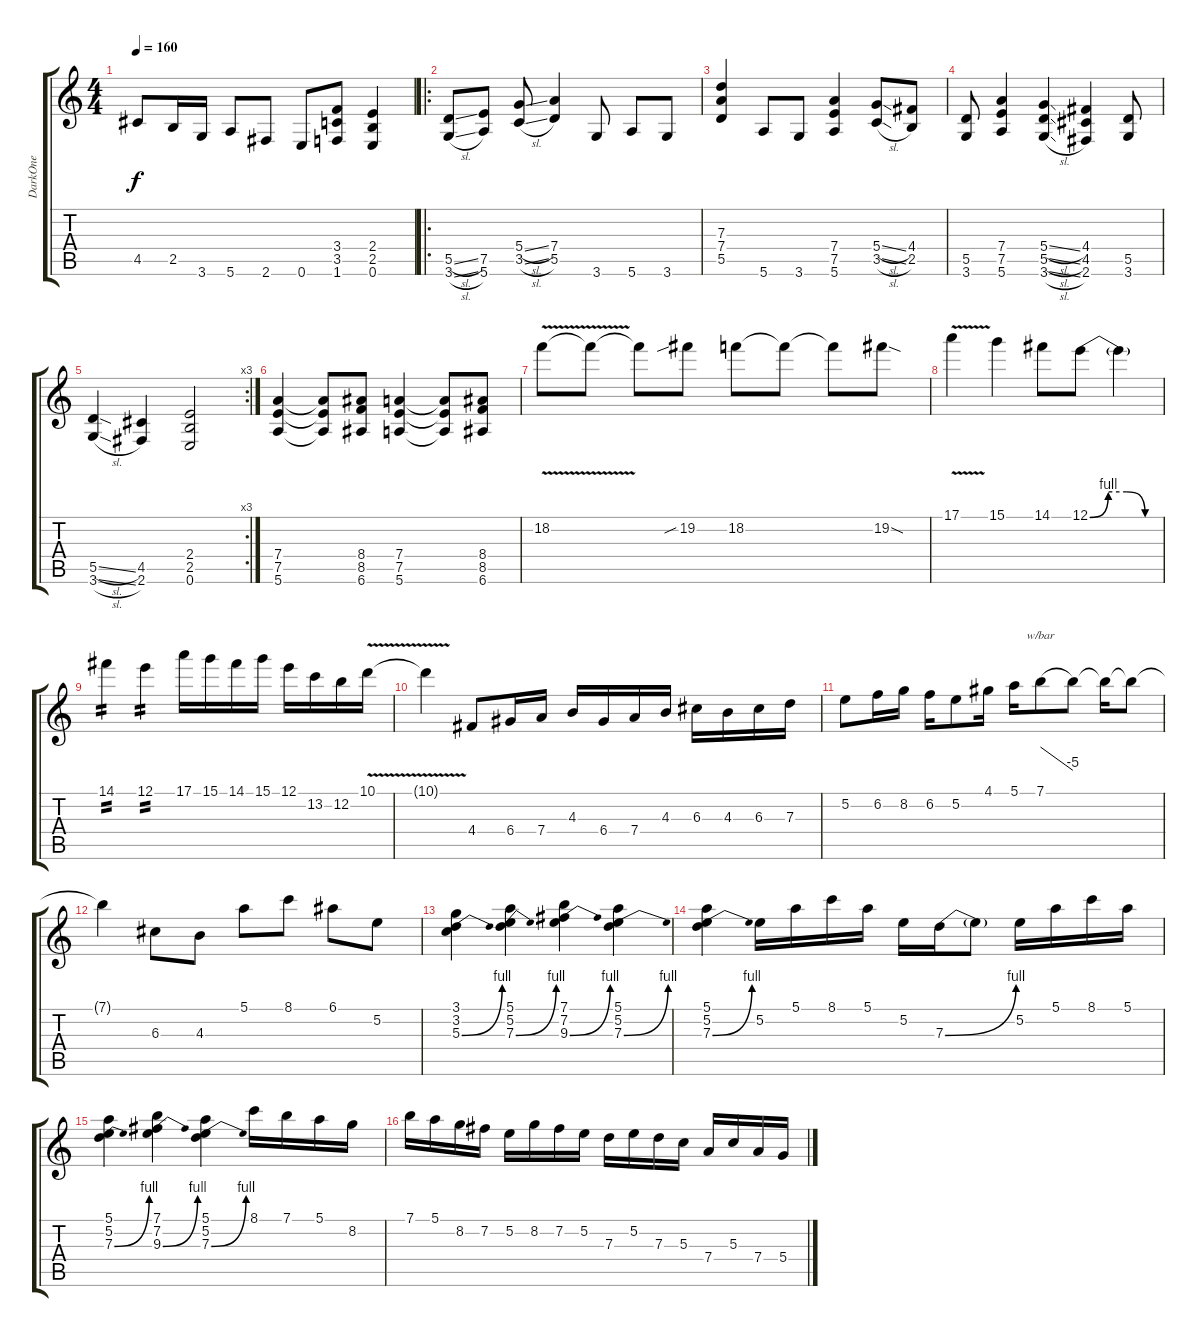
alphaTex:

\track ("DarkOne" "DarkOne") {instrument distortionguitar}
\staff {score tabs}
\tuning (E4 B3 G3 D3 A2 E2) {hide}
\ts (4 4)
\tempo 160
\clef g2
\ks c
4.5.8{dy f} 2.5.16 3.6.16 5.6.8 2.6.8 0.6.8 (3.4 3.5 1.6).8 (2.4 2.5 0.6).4 |
\ro
(5.5{sl} 3.6{sl}).8 (7.5 5.6).8 (5.4{sl} 3.5{sl}).8 (7.4 5.5).4 3.6.8 5.6.8 3.6.8 |
(7.3 7.4 5.5).4 5.6.8 3.6.8 (7.4 7.5 5.6).4 (5.4{sl} 3.5{sl}).8 (4.4 2.5).8 |
(5.5 3.6).8 (7.4 7.5 5.6).4 (5.4{sl} 5.5{sl} 3.6{sl}).4 (4.4 4.5 2.6).4 (5.5 3.6).8 |
\rc 3
(5.5{sl} 3.6{sl}).4 (4.5 2.6).4 (2.4 2.5 0.6).2 |
(7.4 7.5 5.6).4 (7.4{t} 7.5{t} 5.6{t}).8 (8.4 8.5 6.6).8 (7.4 7.5 5.6).4 (7.4{t} 7.5{t} 5.6{t}).8 (8.4 8.5 6.6).8 |
18.2{v}.8 18.2{t}.8 18.2{t}.8 19.2{sib}.8 18.2.8 18.2{t}.8 18.2{t}.8 19.2{sod}.8 |
17.1{v}.4 15.1.4 14.1.8 12.1{be (custom 0 0 15 4 30 4 45 0 60 0)}.8 12.1{t}.4 |
14.1.4{tp 2} 12.1.4{tp 2} 17.1.16 15.1.16 14.1.16 15.1.16 12.1.16 13.2.16 12.2.16 10.1{v}.16 |
10.1{t}.4 4.4.8 6.4.16 7.4.16 4.3.16 6.4.16 7.4.16 4.3.16 6.3.16 4.3.16 6.3.16 7.3.16 |
5.2.8 6.2.16 8.2.16 6.2.16 5.2.8 4.1.16 5.1.16 7.1.8{tbe (dive default 0 0 60 -20)} 7.1{t}.8 7.1{t}.16 7.1{t}.8 |
7.1{t}.4 6.3.8 4.3.8 5.1.8 8.1.8 6.1.8 5.2.8 |
(3.1 3.2 5.3{be (bend 0 0 60 4)}).4 (5.1 5.2 7.3{be (bend 0 0 60 4)}).4 (7.1 7.2 9.3{be (bend 0 0 60 4)}).4 (5.1 5.2 7.3{be (bend 0 0 60 4)}).4 |
(5.1 5.2 7.3{be (bend 0 0 60 4)}).4 5.2.16 5.1.16 8.1.16 5.1.16 5.2.16 7.3{be (bend 0 0 60 4)}.16 7.3{t}.8 5.2.16 5.1.16 8.1.16 5.1.16 |
(5.1 5.2 7.3{be (bend 0 0 60 4)}).4 (7.1 7.2 9.3{be (bend 0 0 60 4)}).4 (5.1 5.2 7.3{be (bend 0 0 60 4)}).4 8.1.16 7.1.16 5.1.16 8.2.16 |
7.1.16 5.1.16 8.2.16 7.2.16 5.2.16 8.2.16 7.2.16 5.2.16 7.3.16 5.2.16 7.3.16 5.3.16 7.4.16 5.3.16 7.4.16 5.4.16
